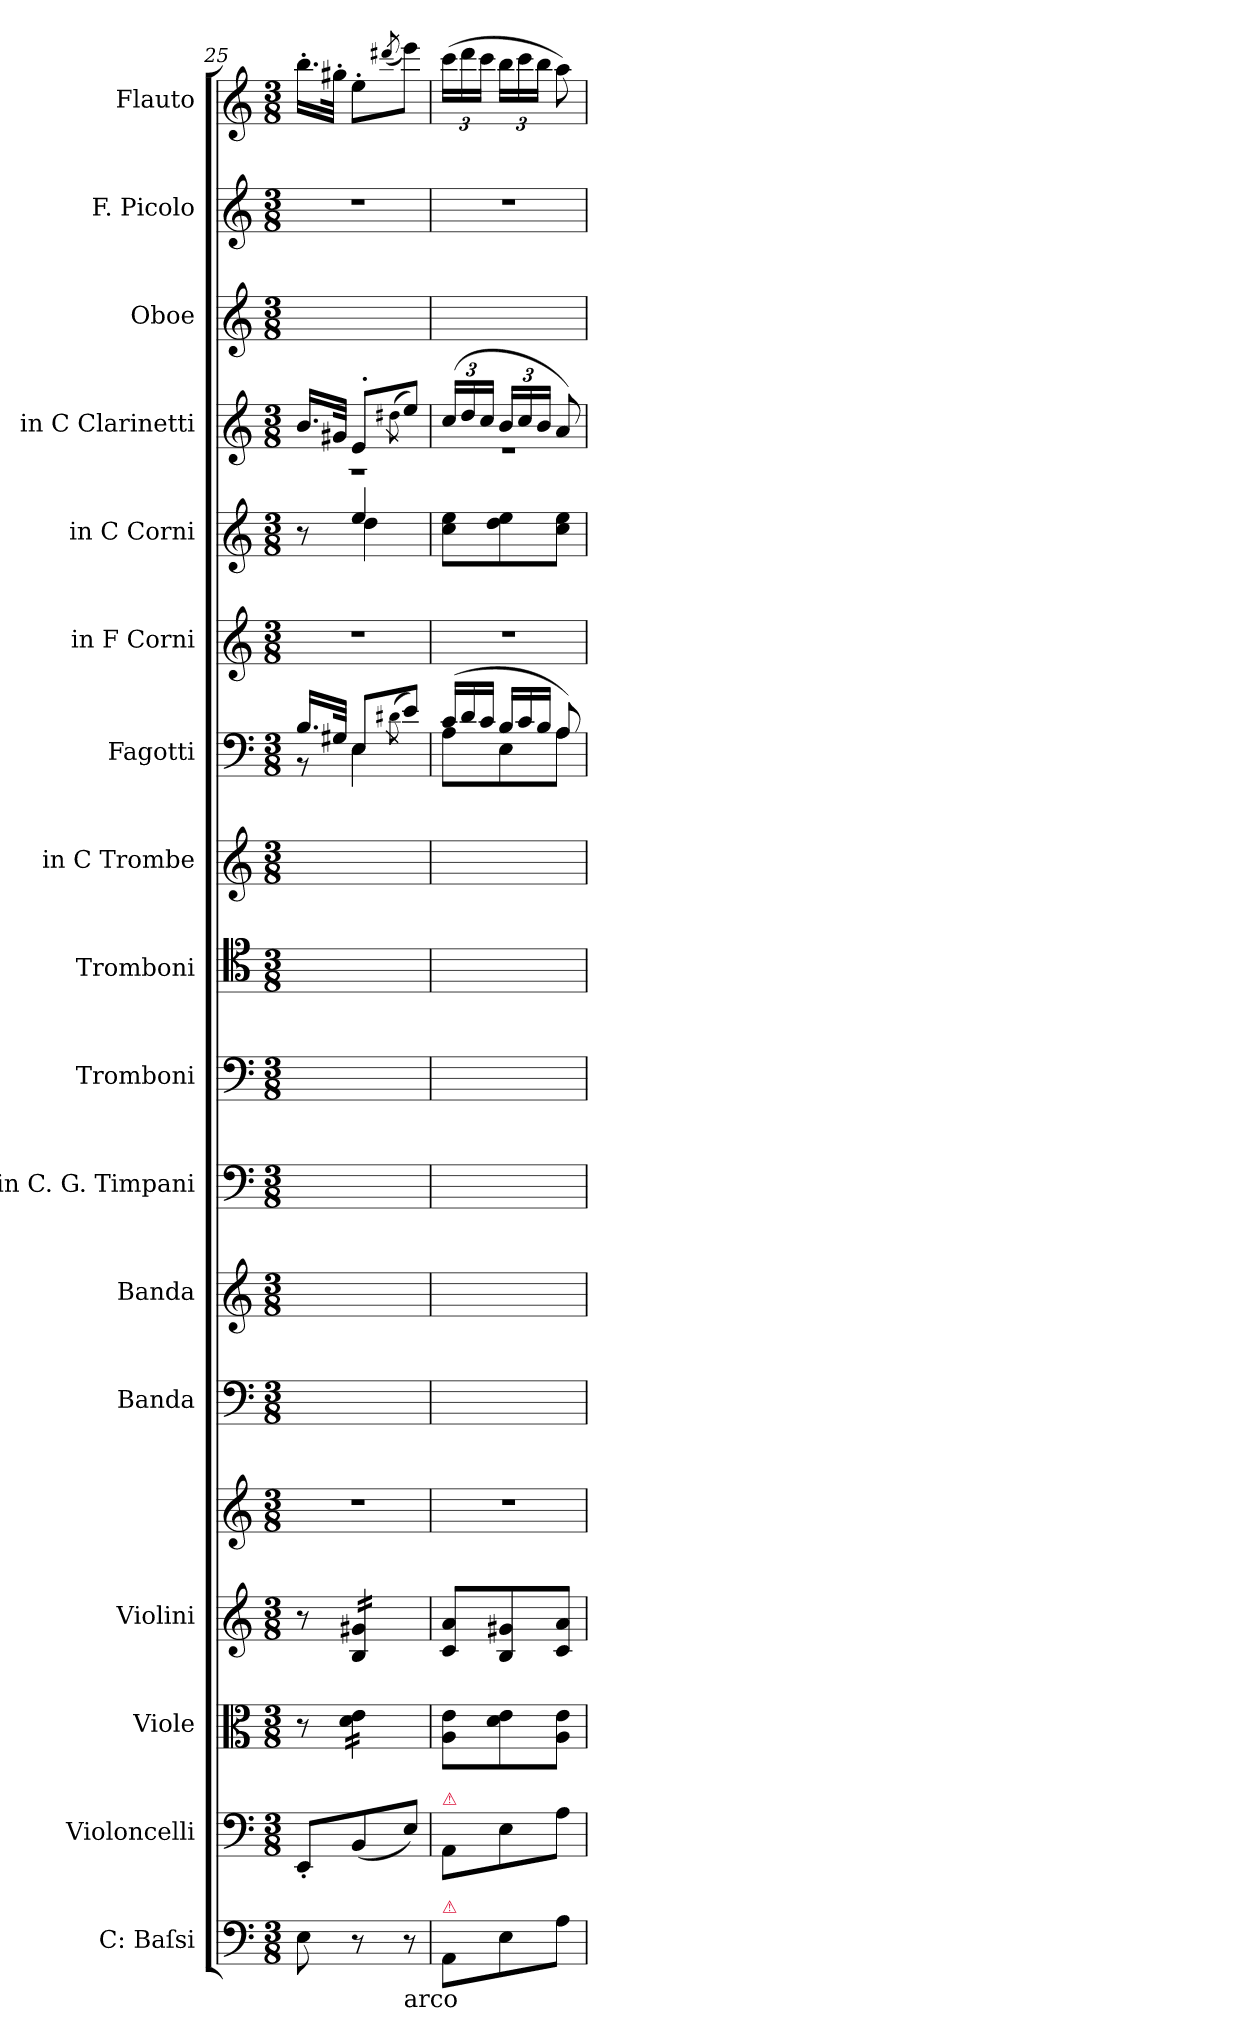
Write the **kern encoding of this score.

**kern	**kern	**kern	**kern	**kern	**kern	**kern	**kern	**kern	**kern	**kern	**kern	**kern	**kern	**kern	**kern	**kern	**kern
*part18	*part17	*part16	*part15	*part14	*part13	*part12	*part11	*part10	*part9	*part8	*part7	*part6	*part5	*part4	*part3	*part2	*part1
*staff18	*staff17	*staff16	*staff15	*staff14	*staff13	*staff12	*staff11	*staff10	*staff9	*staff8	*staff7	*staff6	*staff5	*staff4	*staff3	*staff2	*staff1
*I"C: Baſsi	*I"Violoncelli	*I"Viole	*I"Violini	*	*I"Banda	*I"Banda	*I"in C. G. Timpani	*I"Tromboni	*I"Tromboni	*I"in C Trombe	*I"Fagotti	*I"in F Corni	*I"in C Corni	*I"in C Clarinetti	*I"Oboe	*I"F. Picolo	*I"Flauto
*	*I'Vc	*	*I'Vln	*	*	*	*I'Timp	*I'Trb	*I'Trb	*	*	*	*	*I'Cl	*I'Ob	*	*I'Fl
*clefF4	*clefF4	*clefC3	*clefG2	*clefG2	*clefF4	*clefG2	*clefF4	*clefF4	*clefC4	*clefG2	*clefF4	*clefG2	*clefG2	*clefG2	*clefG2	*clefG2	*clefG2
*	*	*	*	*	*	*	*	*	*	*	*	*ITrd4c7	*	*	*	*	*
*k[]	*k[]	*k[]	*k[]	*k[]	*k[]	*k[]	*k[]	*k[]	*k[]	*k[]	*k[]	*k[b-]	*k[]	*k[]	*k[]	*k[]	*k[]
*M3/8	*M3/8	*M3/8	*M3/8	*M3/8	*M3/8	*M3/8	*M3/8	*M3/8	*M3/8	*M3/8	*M3/8	*M3/8	*M3/8	*M3/8	*M3/8	*M3/8	*M3/8
=25	=25	=25	=25	=25	=25	=25	=25	=25	=25	=25	=25	=25	=25	=25	=25	=25	=25
*	*	*	*	*	*	*	*	*	*	*	*^	*	*^	*^	*	*	*
8E\	8EE'/L	8r	8r	4.r	4.ryy	4.ryy	4.ryy	4.ryy	4.ryy	4.ryy	16.B/LL	8r	4.r	8r	8ryy	16.b/LL	4.r	4.ryy	4.r	16.bb'\LL
.	.	.	.	.	.	.	.	.	.	.	32G#X/JJk	.	.	.	.	32g#X/JJk	.	.	.	32gg#X'\JJk
*	*	*tremolo	*	*	*	*	*	*	*	*	*	*	*	*	*	*	*	*	*	*
*	*	*	*tremolo	*	*	*	*	*	*	*	*	*	*	*	*	*	*	*	*	*
8r	(8BB/	16d\ 16e\LL	16B/ 16g#X/LL	.	.	.	.	.	.	.	8E/L	4E\	.	4ee/	4dd\	8e'/L	.	.	.	8ee'\L
.	.	16d\ 16e\	16B/ 16g#X/	.	.	.	.	.	.	.	.	.	.	.	.	.	.	.	.	.
.	.	.	.	.	.	.	.	.	.	.	(8qd#X\	.	.	.	.	(8qdd#X\	.	.	.	(8qddd#X/
!LO:TX:b:t=arco	!	!	!	!	!	!	!	!	!	!	!	!	!	!	!	!	!	!	!	!
8r	8E/J)	16d\ 16e\	16B/ 16g#X/	.	.	.	.	.	.	.	8e/J)	.	.	.	.	8ee/J)	.	.	.	8eee\J)
.	.	16d\ 16e\JJ	16B/ 16g#X/JJ	.	.	.	.	.	.	.	.	.	.	.	.	.	.	.	.	.
*	*	*	*Xtremolo	*	*	*	*	*	*	*	*	*	*	*	*	*	*	*	*	*
*	*	*Xtremolo	*	*	*	*	*	*	*	*	*	*	*	*	*	*	*	*	*	*
*	*	*	*	*	*	*	*	*	*	*	*	*	*	*v	*v	*	*	*	*	*
=26	=26	=26	=26	=26	=26	=26	=26	=26	=26	=26	=26	=26	=26	=26	=26	=26	=26	=26	=26
*	*	*	*	*	*	*	*	*	*	*	*Xtuplet	*	*	*	*	*	*	*	*
!	!LO:TX:a:color=crimson:t=⚠	!	!	!	!	!	!	!	!	!	!	!	!	!	!	!	!	!	!
!LO:TX:a:color=crimson:t=⚠	!	!	!	!	!	!	!	!	!	!	!	!	!	!	!	!	!	!	!
8AA/L	8AA/L	8A\ 8e\L	8c/ 8a/L	4.r	4.ryy	4.ryy	4.ryy	4.ryy	4.ryy	4.ryy	(24c/LL	8A\L	4.r	8cc\ 8ee\L	(24cc/LL	4.r	4.ryy	4.r	(24ccc\LL
.	.	.	.	.	.	.	.	.	.	.	24d/	.	.	.	24dd/	.	.	.	24ddd\
.	.	.	.	.	.	.	.	.	.	.	24c/JJ	.	.	.	24cc/JJ	.	.	.	24ccc\JJ
8E\	8E\	8d\ 8e\	8B/ 8g#X/	.	.	.	.	.	.	.	24B/LL	8E\	.	8dd\ 8ee\	24b/LL	.	.	.	24bb\LL
.	.	.	.	.	.	.	.	.	.	.	24c/	.	.	.	24cc/	.	.	.	24ccc\
.	.	.	.	.	.	.	.	.	.	.	24B/JJ	.	.	.	24b/JJ	.	.	.	24bb\JJ
8A\J	8A\J	8A\ 8e\J	8c/ 8a/J	.	.	.	.	.	.	.	8A/)	8A\J	.	8cc\ 8ee\J	8a/)	.	.	.	8aa\)
*	*	*	*	*	*	*	*	*	*	*	*v	*v	*	*	*v	*v	*	*	*
=	=	=	=	=	=	=	=	=	=	=	=	=	=	=	=	=	=
*-	*-	*-	*-	*-	*-	*-	*-	*-	*-	*-	*-	*-	*-	*-	*-	*-	*-
